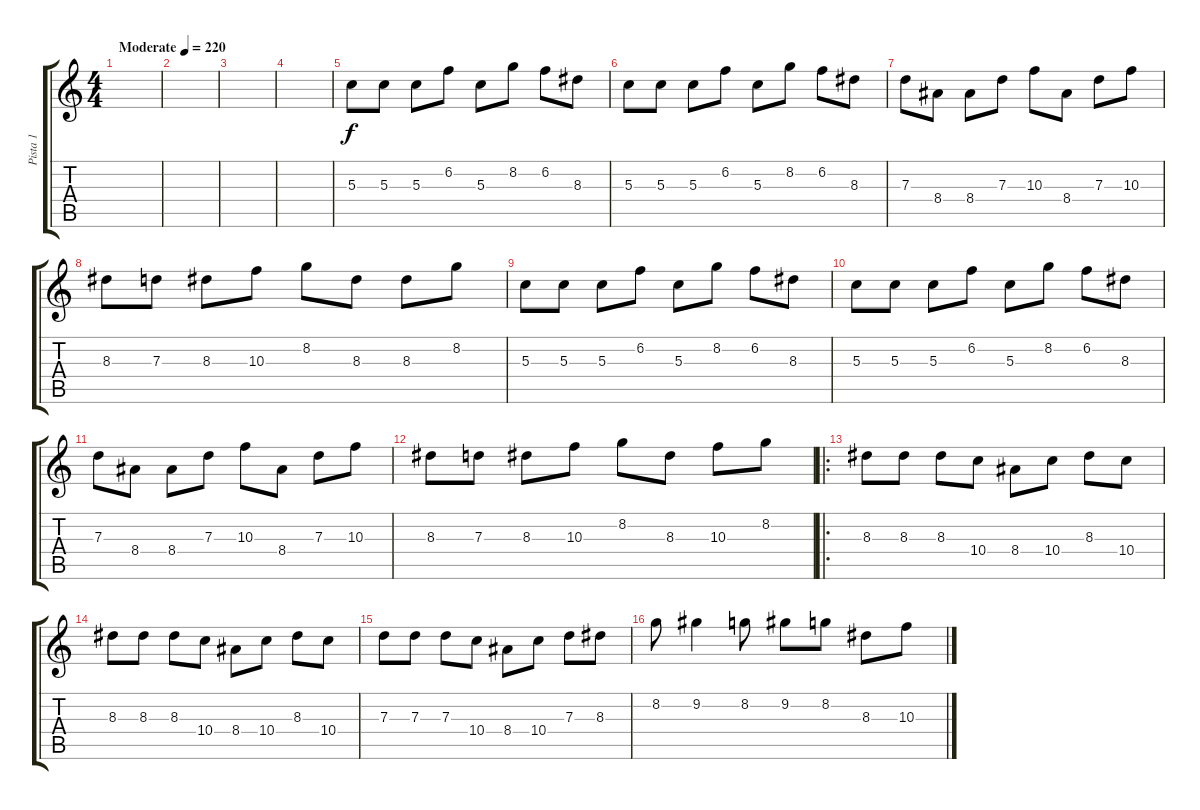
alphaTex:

\track ("Pista 1" "Pista 1") {instrument electricguitarjazz}
\staff {score tabs}
\tuning (E4 B3 G3 D3 A2 E2) {hide}
\ts (4 4)
\tempo (220 "Moderate")
\clef g2
\ks c
|
|
|
|
5.3.8 5.3.8 5.3.8 6.2.8 5.3.8 8.2.8 6.2.8 8.3.8 |
5.3.8 5.3.8 5.3.8 6.2.8 5.3.8 8.2.8 6.2.8 8.3.8 |
7.3.8 8.4.8 8.4.8 7.3.8 10.3.8 8.4.8 7.3.8 10.3.8 |
8.3.8 7.3.8 8.3.8 10.3.8 8.2.8 8.3.8 8.3.8 8.2.8 |
5.3.8 5.3.8 5.3.8 6.2.8 5.3.8 8.2.8 6.2.8 8.3.8 |
5.3.8 5.3.8 5.3.8 6.2.8 5.3.8 8.2.8 6.2.8 8.3.8 |
7.3.8 8.4.8 8.4.8 7.3.8 10.3.8 8.4.8 7.3.8 10.3.8 |
8.3.8 7.3.8 8.3.8 10.3.8 8.2.8 8.3.8 10.3.8 8.2.8 |
\ro
8.3.8 8.3.8 8.3.8 10.4.8 8.4.8 10.4.8 8.3.8 10.4.8 |
8.3.8 8.3.8 8.3.8 10.4.8 8.4.8 10.4.8 8.3.8 10.4.8 |
7.3.8 7.3.8 7.3.8 10.4.8 8.4.8 10.4.8 7.3.8 8.3.8 |
8.2.8 9.2.4 8.2.8 9.2.8 8.2.8 8.3.8 10.3.8
